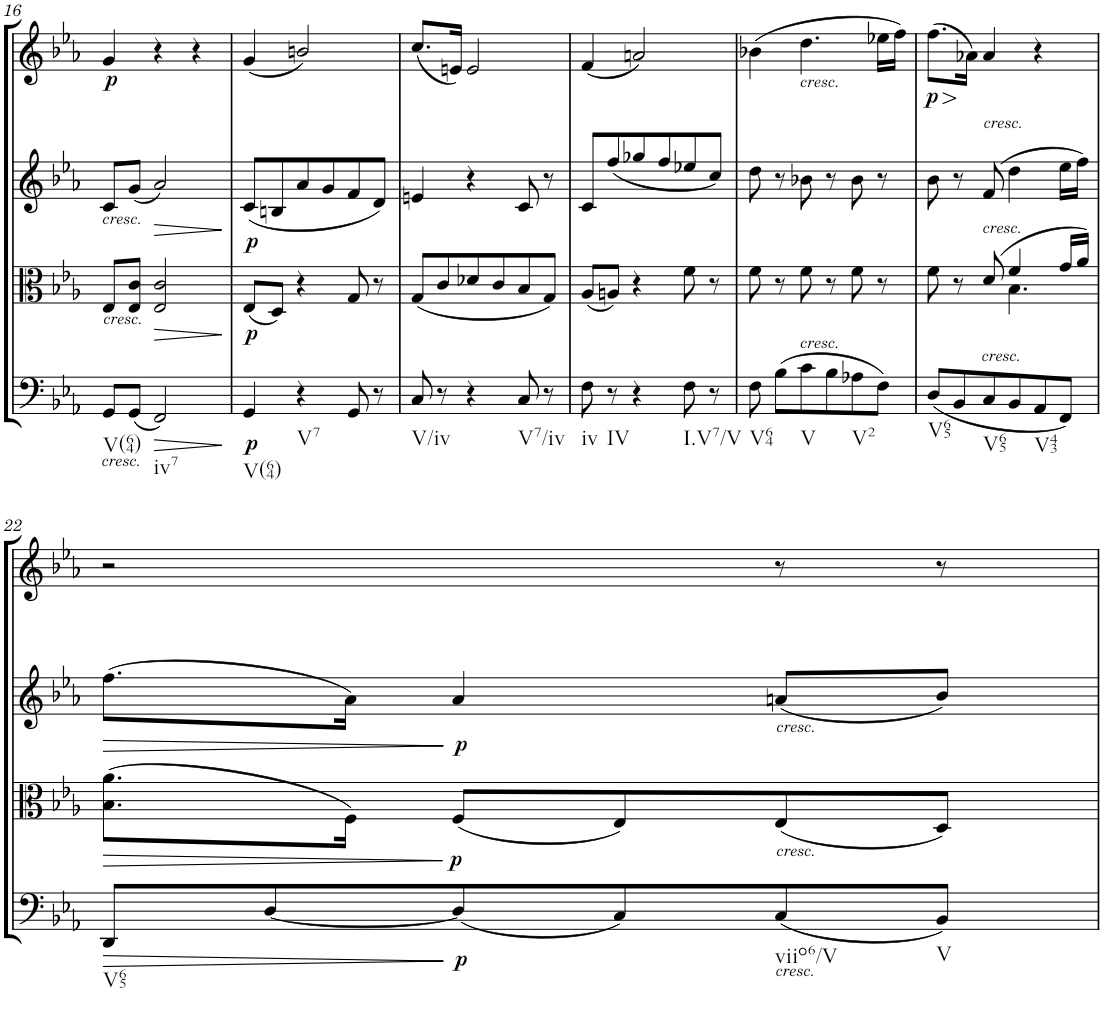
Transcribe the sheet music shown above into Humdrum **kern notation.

**kern	**dynam	**kern	**dynam	**kern	**dynam	**kern	**dynam
*part4	*part4	*part3	*part3	*part2	*part2	*part1	*part1
*staff4	*staff4	*staff3	*staff3	*staff2	*staff2	*staff1	*staff1
*I"Cello	*	*I"Viola	*	*I"2nd Violin	*	*I"1st Violin	*
*	*	*I'Vla	*	*I'Vln	*	*I'Vln	*
!!LO:PB:g=z
*clefF4	*	*clefC3	*	*clefG2	*	*clefG2	*
*k[b-e-a-]	*	*k[b-e-a-]	*	*k[b-e-a-]	*	*k[b-e-a-]	*
*E-:	*	*E-:	*	*E-:	*	*E-:	*
*M3/4	*	*M3/4	*	*M3/4	*	*M3/4	*
=16	=16	=16	=16	=16	=16	=16	=16
!	!	!	!	!LO:TX:b:i:t=cresc.	!	!	!
!	!	!LO:TX:b:i:t=cresc.	!	!	!	!	!
!LO:TX:b:i:t=cresc.	!	!	!	!	!	!	!
!LO:TX:b:t=V(64)	!	!	!	!	!	!	!
!	!	!	!	!	!	!	!LO:DY:b
8GG/L	.	8E-/L	.	8c/L	.	4g/	p
(8GG/J	.	8E-/ 8c/J	.	(8g/J	.	.	.
!LO:TX:b:t=iv7	!	!	!	!	!	!	!
!	!LO:HP:b	!	!LO:HP:b	!	!LO:HP:b	!	!
2FF/)	>	2E-/ 2c/	>	2a-/)	>	4r	.
.	.	.	.	.	.	4r	.
.	.	.	]	.	]	.	.
=17	=17	=17	=17	=17	=17	=17	=17
!LO:TX:b:t=V(64)	!	!	!	!	!	!	!
!	!LO:DY:b	!	!LO:DY:b	!	!	!	!
!	!	!	!LO:DY:n=1:a	!	!	!	!
4GG/	p	(8E-/L	p p	(8c/L	.	(4g/	.
.	.	8D/J)	.	8Bn/	.	.	.
!LO:TX:b:t=V7	!	!	!	!	!	!	!
4r	.	4r	.	8a-/	.	2bn/)	.
.	.	.	.	8g/	.	.	.
8GG/	.	8G/	.	8f/	.	.	.
8r	.	8r	.	8d/J)	.	.	.
=18	=18	=18	=18	=18	=18	=18	=18
!LO:TX:b:t=V/iv	!	!	!	!	!	!	!
8C/	.	(8G/L	.	4en/	.	(8.cc/L	.
8r	.	8c/	.	.	.	.	.
.	.	.	.	.	.	16en/Jk)	.
4r	.	8d-X/	.	4r	.	2e/	.
.	.	8c/	.	.	.	.	.
!LO:TX:b:t=V7/iv	!	!	!	!	!	!	!
8C/	.	8B-/	.	8c/	.	.	.
8r	.	8G/J)	.	8r	.	.	.
=19	=19	=19	=19	=19	=19	=19	=19
!LO:TX:b:t=iv	!	!	!	!	!	!	!
8F\	.	(8A-/L	.	8c/L	.	(4f/	.
!LO:TX:b:t=IV	!	!	!	!	!	!	!
8r	.	8An/J)	.	(8ff/	.	.	.
4r	.	4r	.	8gg-X/	.	2an/)	.
.	.	.	.	8ff/	.	.	.
!LO:TX:b:t=I.V7/V	!	!	!	!	!	!	!
8F\	.	8f\	.	8ee-X/	.	.	.
8r	.	8r	.	8cc/J)	.	.	.
=20	=20	=20	=20	=20	=20	=20	=20
!LO:TX:b:t=V64	!	!	!	!	!	!	!
8F\	.	8f\	.	8dd\	.	(4b-X\	.
!LO:TX:a:i:t=cresc.	!	!	!	!	!	!	!
(8B-\L	.	8r	.	8r	.	.	.
!	!	!	!	!	!	!LO:TX:b:i:t=cresc.	!
!LO:TX:b:t=V	!	!	!	!	!	!	!
8c\	.	8f\	.	8b-X\	.	4.dd\	.
8B-\	.	8r	.	8r	.	.	.
!LO:TX:b:t=V2	!	!	!	!	!	!	!
8A-X\	.	8f\	.	8b-\	.	.	.
8F\J)	.	8r	.	8r	.	16ee-X\LL	.
.	.	.	.	.	.	16ff\JJ)	.
=21	=21	=21	=21	=21	=21	=21	=21
*	*	*^	*	*	*	*	*
!LO:TX:b:t=V65	!	!	!	!	!	!	!	!
!	!	!	!	!	!	!	!	!LO:HP:b
!	!	!	!	!	!	!	!	!LO:DY:n=1:b
(8D/L	.	8f\	4.ryy	.	8b-\	.	(8.ff\L	> p
8BB-/	.	8r	.	.	8r	.	.	.
.	.	.	.	.	.	.	16a-X\Jk)	.
!	!	!	!	!	!LO:TX:a:i:t=cresc.	!	!	!
!	!	!LO:TX:a:i:t=cresc.	!	!	!	!	!	!
!LO:TX:a:i:t=cresc.	!	!	!	!	!	!	!	!
!LO:TX:b:t=V65	!	!	!	!	!	!	!	!
8C/	.	(8d/	.	.	(8f/	.	4a-/	]
8BB-/	.	4f/	4.B-\	.	4dd\	.	.	.
!LO:TX:b:t=V43	!	!	!	!	!	!	!	!
8AA-/	.	.	.	.	.	.	4r	.
8FF/J)	.	16g/LL	.	.	16ee-\LL	.	.	.
.	.	16a-/JJ)	.	.	16ff\JJ)	.	.	.
*	*	*v	*v	*	*	*	*	*
!!LO:LB:g=z
=22	=22	=22	=22	=22	=22	=22	=22
!LO:TX:b:t=V65	!	!	!	!	!	!	!
!	!	!	!LO:HP:b	!	!LO:HP:b	!	!
8DD/L	.	(8.B-\ 8.a-\L	>	(8.ff\L	>	2r	.
[8D/	.	.	.	.	.	.	.
.	.	16F\Jk)	.	16a-\Jk)	.	.	.
!	!LO:DY:n=1:b	!	!LO:DY:n=1:b	!	!LO:DY:n=1:b	!	!
(8D/]	] p	(8F/L	] p	4a-/	] p	.	.
8C/)	.	8E-/)	.	.	.	.	.
!	!	!	!	!LO:TX:b:i:t=cresc.	!	!	!
!	!	!LO:TX:b:i:t=cresc.	!	!	!	!	!
!LO:TX:b:i:t=cresc.	!	!	!	!	!	!	!
!LO:TX:b:t=viio6/V	!	!	!	!	!	!	!
(8C/	.	(8E-/	.	(8an/L	.	8r	.
!LO:TX:b:t=V	!	!	!	!	!	!	!
8BB-/J)	.	8D/J)	.	8b-/J)	.	8r	.
=	=	=	=	=	=	=	=
*-	*-	*-	*-	*-	*-	*-	*-
